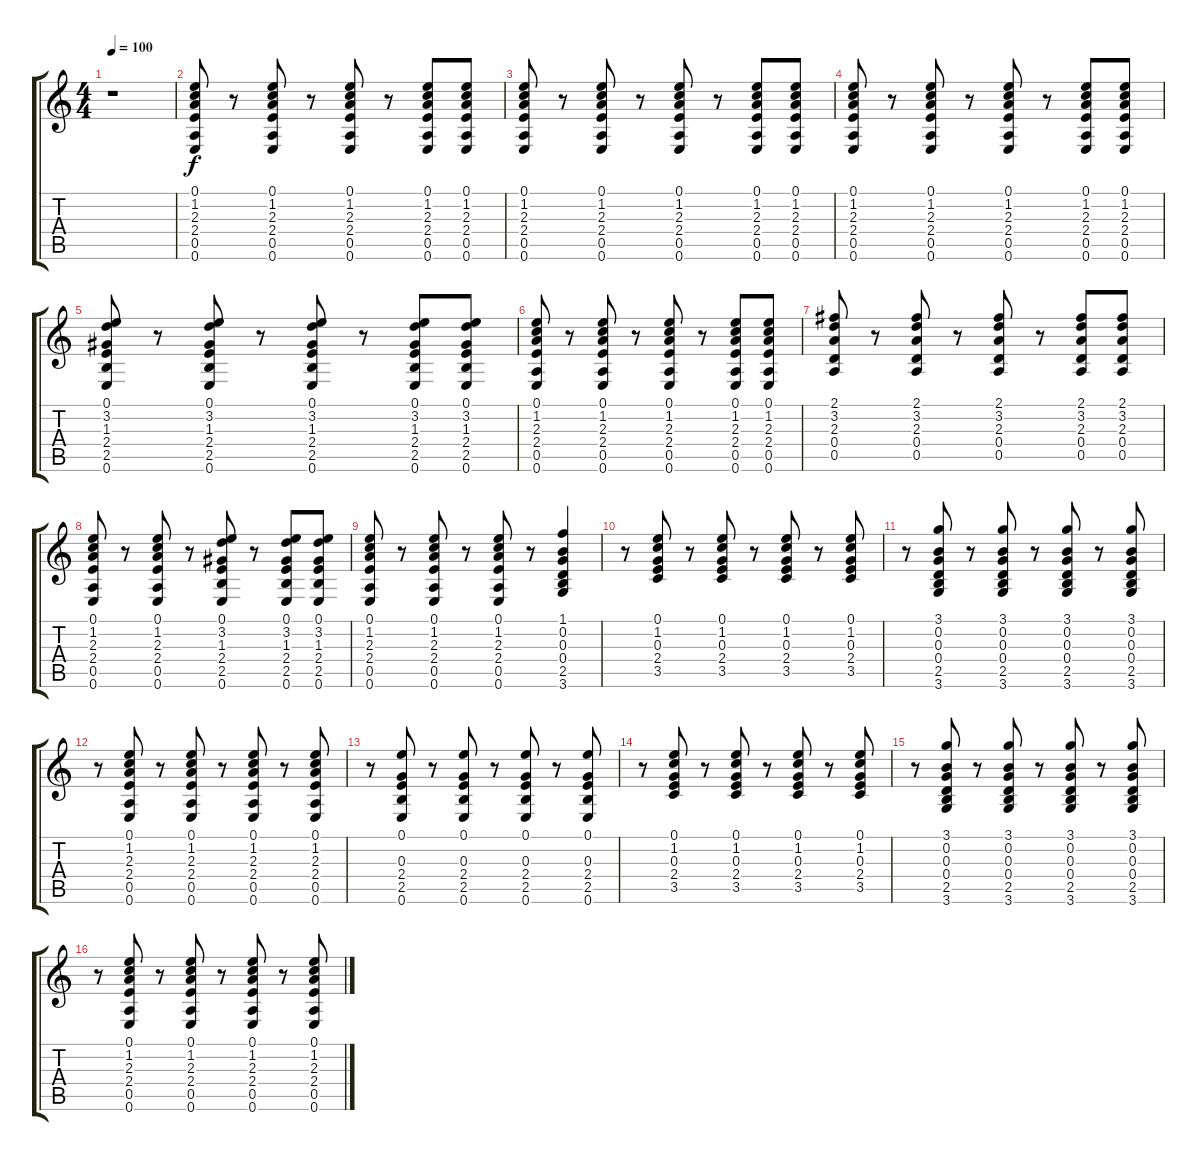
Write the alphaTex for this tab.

\track "" {instrument acousticguitarsteel}
\staff {score tabs}
\tuning (E4 B3 G3 D3 A2 E2) {hide}
\ts (4 4)
\tempo 100
\clef g2
\ks c
r.1{dy f} |
(0.1 1.2 2.3 2.4 0.5 0.6).8 r.8 (0.1 1.2 2.3 2.4 0.5 0.6).8 r.8 (0.1 1.2 2.3 2.4 0.5 0.6).8 r.8 (0.1 1.2 2.3 2.4 0.5 0.6).8 (0.1 1.2 2.3 2.4 0.5 0.6).8 |
(0.1 1.2 2.3 2.4 0.5 0.6).8 r.8 (0.1 1.2 2.3 2.4 0.5 0.6).8 r.8 (0.1 1.2 2.3 2.4 0.5 0.6).8 r.8 (0.1 1.2 2.3 2.4 0.5 0.6).8 (0.1 1.2 2.3 2.4 0.5 0.6).8 |
(0.1 1.2 2.3 2.4 0.5 0.6).8 r.8 (0.1 1.2 2.3 2.4 0.5 0.6).8 r.8 (0.1 1.2 2.3 2.4 0.5 0.6).8 r.8 (0.1 1.2 2.3 2.4 0.5 0.6).8 (0.1 1.2 2.3 2.4 0.5 0.6).8 |
(0.1 3.2 1.3 2.4 2.5 0.6).8 r.8 (0.1 3.2 1.3 2.4 2.5 0.6).8 r.8 (0.1 3.2 1.3 2.4 2.5 0.6).8 r.8 (0.1 3.2 1.3 2.4 2.5 0.6).8 (0.1 3.2 1.3 2.4 2.5 0.6).8 |
(0.1 1.2 2.3 2.4 0.5 0.6).8 r.8 (0.1 1.2 2.3 2.4 0.5 0.6).8 r.8 (0.1 1.2 2.3 2.4 0.5 0.6).8 r.8 (0.1 1.2 2.3 2.4 0.5 0.6).8 (0.1 1.2 2.3 2.4 0.5 0.6).8 |
(2.1 3.2 2.3 0.4 0.5).8 r.8 (2.1 3.2 2.3 0.4 0.5).8 r.8 (2.1 3.2 2.3 0.4 0.5).8 r.8 (2.1 3.2 2.3 0.4 0.5).8 (2.1 3.2 2.3 0.4 0.5).8 |
(0.1 1.2 2.3 2.4 0.5 0.6).8 r.8 (0.1 1.2 2.3 2.4 0.5 0.6).8 r.8 (0.1 3.2 1.3 2.4 2.5 0.6).8 r.8 (0.1 3.2 1.3 2.4 2.5 0.6).8 (0.1 3.2 1.3 2.4 2.5 0.6).8 |
(0.1 1.2 2.3 2.4 0.5 0.6).8 r.8 (0.1 1.2 2.3 2.4 0.5 0.6).8 r.8 (0.1 1.2 2.3 2.4 0.5 0.6).8 r.8 (1.1 0.2 0.3 0.4 2.5 3.6).4 |
r.8 (0.1 1.2 0.3 2.4 3.5).8 r.8 (0.1 1.2 0.3 2.4 3.5).8 r.8 (0.1 1.2 0.3 2.4 3.5).8 r.8 (0.1 1.2 0.3 2.4 3.5).8 |
r.8 (3.1 0.2 0.3 0.4 2.5 3.6).8 r.8 (3.1 0.2 0.3 0.4 2.5 3.6).8 r.8 (3.1 0.2 0.3 0.4 2.5 3.6).8 r.8 (3.1 0.2 0.3 0.4 2.5 3.6).8 |
r.8 (0.1 1.2 2.3 2.4 0.5 0.6).8 r.8 (0.1 1.2 2.3 2.4 0.5 0.6).8 r.8 (0.1 1.2 2.3 2.4 0.5 0.6).8 r.8 (0.1 1.2 2.3 2.4 0.5 0.6).8 |
r.8 (0.1 0.3 2.4 2.5 0.6).8 r.8 (0.1 0.3 2.4 2.5 0.6).8 r.8 (0.1 0.3 2.4 2.5 0.6).8 r.8 (0.1 0.3 2.4 2.5 0.6).8 |
r.8 (0.1 1.2 0.3 2.4 3.5).8 r.8 (0.1 1.2 0.3 2.4 3.5).8 r.8 (0.1 1.2 0.3 2.4 3.5).8 r.8 (0.1 1.2 0.3 2.4 3.5).8 |
r.8 (3.1 0.2 0.3 0.4 2.5 3.6).8 r.8 (3.1 0.2 0.3 0.4 2.5 3.6).8 r.8 (3.1 0.2 0.3 0.4 2.5 3.6).8 r.8 (3.1 0.2 0.3 0.4 2.5 3.6).8 |
r.8 (0.1 1.2 2.3 2.4 0.5 0.6).8 r.8 (0.1 1.2 2.3 2.4 0.5 0.6).8 r.8 (0.1 1.2 2.3 2.4 0.5 0.6).8 r.8 (0.1 1.2 2.3 2.4 0.5 0.6).8
